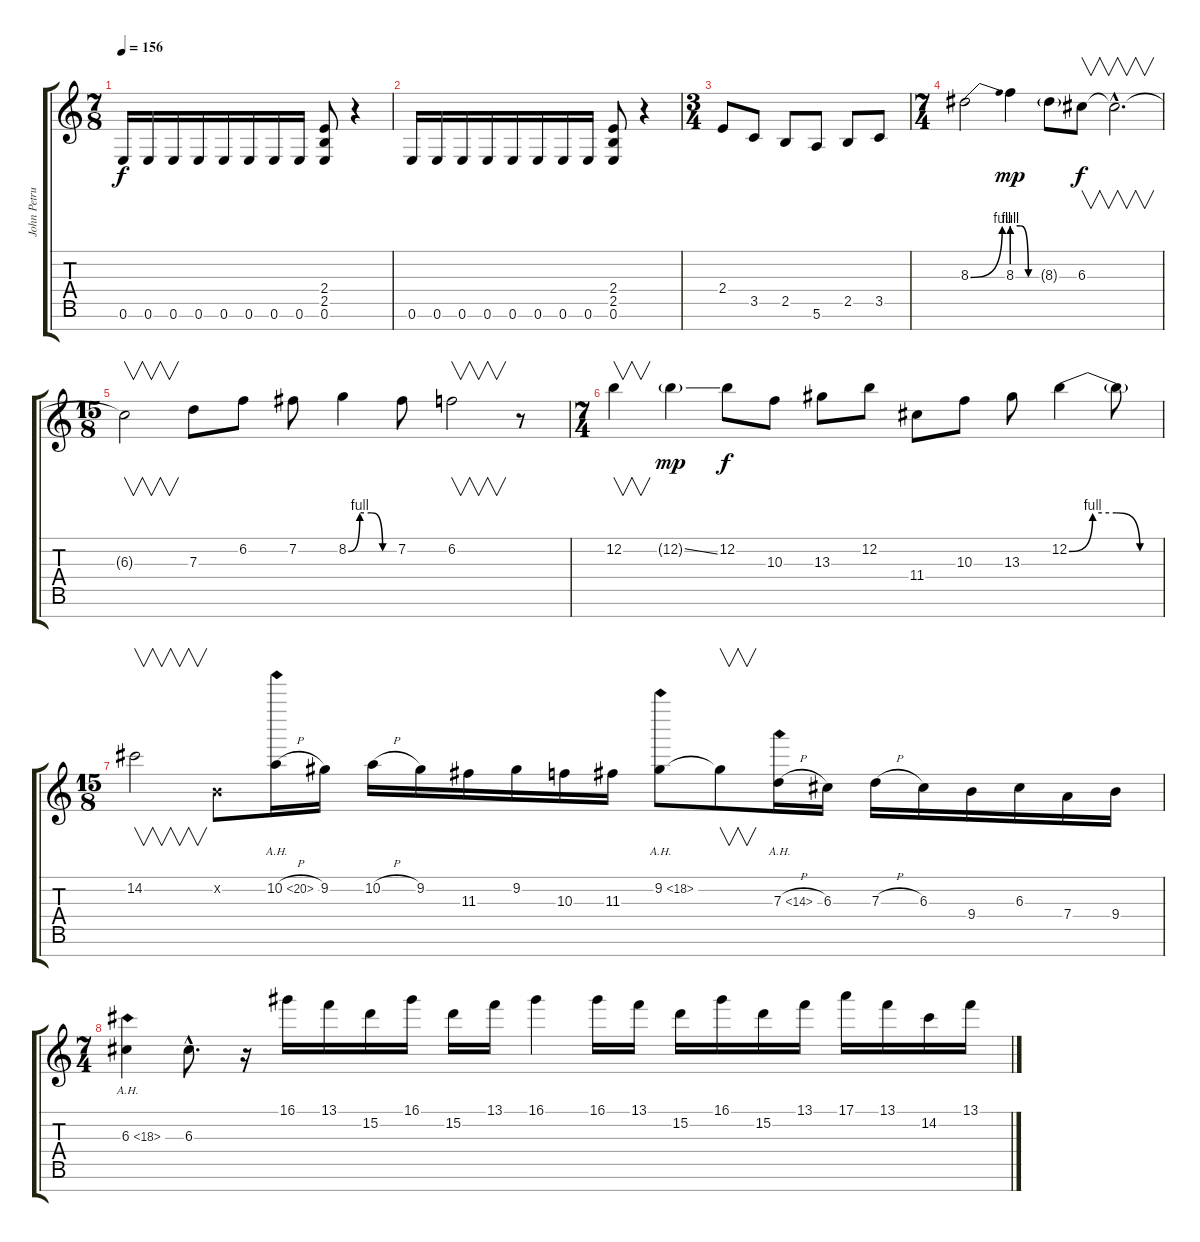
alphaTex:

\track ("John Petrucci (Solo)" "John Petru") {instrument distortionguitar}
\staff {score tabs}
\tuning (E4 B3 G3 D3 A2 E2 B1) {hide}
\ts (7 8)
\tempo 156
\clef g2
\ks c
0.6.16{dy f} 0.6.16 0.6.16 0.6.16 0.6.16 0.6.16 0.6.16 0.6.16 (2.4 2.5 0.6).8 r.4 |
0.6.16 0.6.16 0.6.16 0.6.16 0.6.16 0.6.16 0.6.16 0.6.16 (2.4 2.5 0.6).8 r.4 |
\ts (3 4)
2.4.8 3.5.8 2.5.8 5.6.8 2.5.8 3.5.8 |
\ts (7 4)
8.3{be (bend 0 0 60 4)}.2 8.3{be (custom 0 4 20 4 40 0 60 0)}.4{dy mp} 8.3{g}.8 6.3.8{v dy f} 6.3{hac t}.2{v d} |
\ts (15 8)
6.3{t}.2{v} 7.3.8 6.2.8 7.2.8 8.2{be (custom 0 0 15 4 30 4 45 0 60 0)}.4 7.2.8 6.2.2{v} r.8 |
\ts (7 4)
12.2.4{v} 12.2{ss g}.4{dy mp} 12.2.8{dy f} 10.3.8 13.3.8 12.2.8 11.4.8 10.3.8 13.3.8 12.2{be (custom 0 0 15 4 30 4 45 0 60 0)}.4 12.2{t}.8 |
\ts (15 8)
14.2.2{v} 0.2{x}.8 10.2{ah 10 h}.16 9.2.16 10.2{h}.16 9.2.16 11.3.16 9.2.16 10.3.16 11.3.16 9.2{ah 9}.8 9.2{t}.8{v} 7.3{ah 7 h}.16 6.3.16 7.3{h}.16 6.3.16 9.4.16 6.3.16 7.4.16 9.4.16 |
\ts (7 4)
6.3{ah 12}.4 6.3{hac}.8{d} r.16 16.1.16 13.1.16 15.2.16 16.1.16 15.2.16 13.1.16 16.1.4 16.1.16 13.1.16 15.2.16 16.1.16 15.2.16 13.1.16 17.1.16 13.1.16 14.2.16 13.1.16
